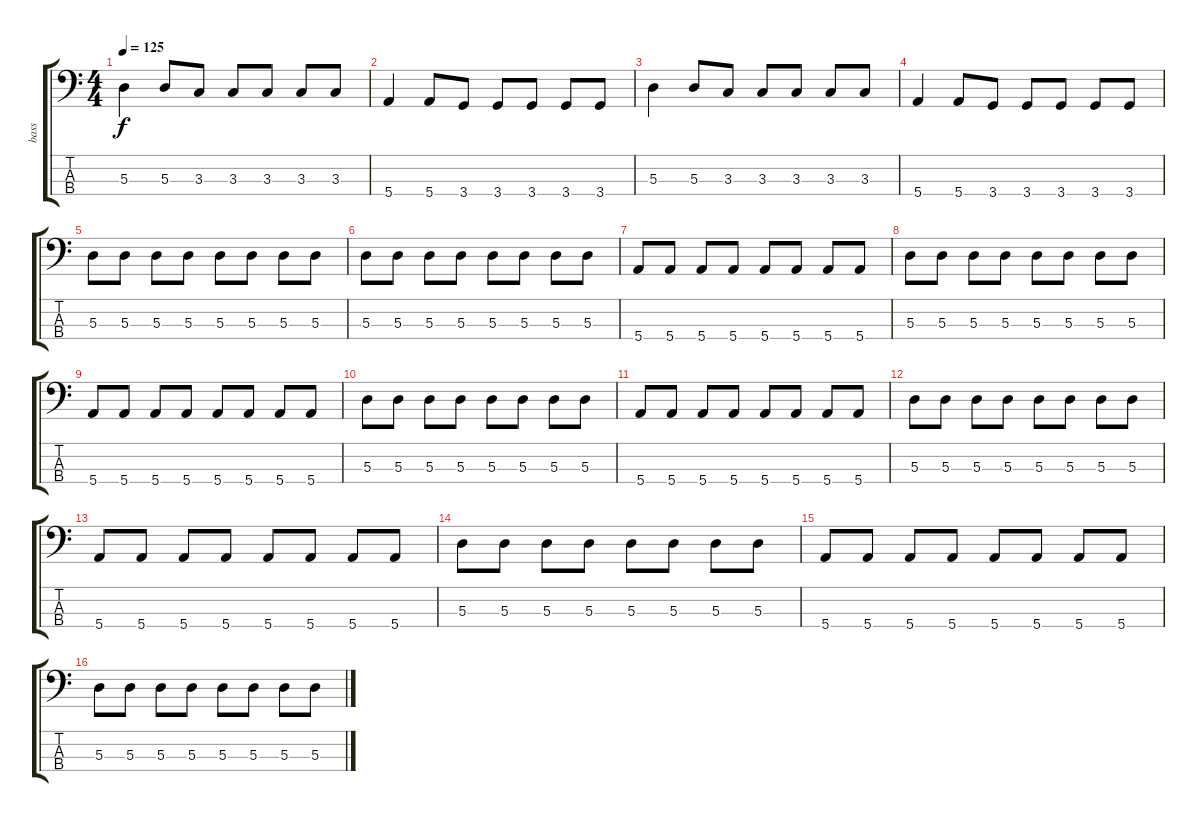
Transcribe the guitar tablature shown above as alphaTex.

\track ("bass" "bass") {instrument electricbassfinger}
\staff {score tabs}
\tuning (G2 D2 A1 E1) {hide}
\ts (4 4)
\tempo 125
\clef f4
\ks c
5.3.4{dy f} 5.3.8 3.3.8 3.3.8 3.3.8 3.3.8 3.3.8 |
5.4.4 5.4.8 3.4.8 3.4.8 3.4.8 3.4.8 3.4.8 |
5.3.4 5.3.8 3.3.8 3.3.8 3.3.8 3.3.8 3.3.8 |
5.4.4 5.4.8 3.4.8 3.4.8 3.4.8 3.4.8 3.4.8 |
5.3.8 5.3.8 5.3.8 5.3.8 5.3.8 5.3.8 5.3.8 5.3.8 |
5.3.8 5.3.8 5.3.8 5.3.8 5.3.8 5.3.8 5.3.8 5.3.8 |
5.4.8 5.4.8 5.4.8 5.4.8 5.4.8 5.4.8 5.4.8 5.4.8 |
5.3.8 5.3.8 5.3.8 5.3.8 5.3.8 5.3.8 5.3.8 5.3.8 |
5.4.8 5.4.8 5.4.8 5.4.8 5.4.8 5.4.8 5.4.8 5.4.8 |
5.3.8 5.3.8 5.3.8 5.3.8 5.3.8 5.3.8 5.3.8 5.3.8 |
5.4.8 5.4.8 5.4.8 5.4.8 5.4.8 5.4.8 5.4.8 5.4.8 |
5.3.8 5.3.8 5.3.8 5.3.8 5.3.8 5.3.8 5.3.8 5.3.8 |
5.4.8 5.4.8 5.4.8 5.4.8 5.4.8 5.4.8 5.4.8 5.4.8 |
5.3.8 5.3.8 5.3.8 5.3.8 5.3.8 5.3.8 5.3.8 5.3.8 |
5.4.8 5.4.8 5.4.8 5.4.8 5.4.8 5.4.8 5.4.8 5.4.8 |
5.3.8 5.3.8 5.3.8 5.3.8 5.3.8 5.3.8 5.3.8 5.3.8
